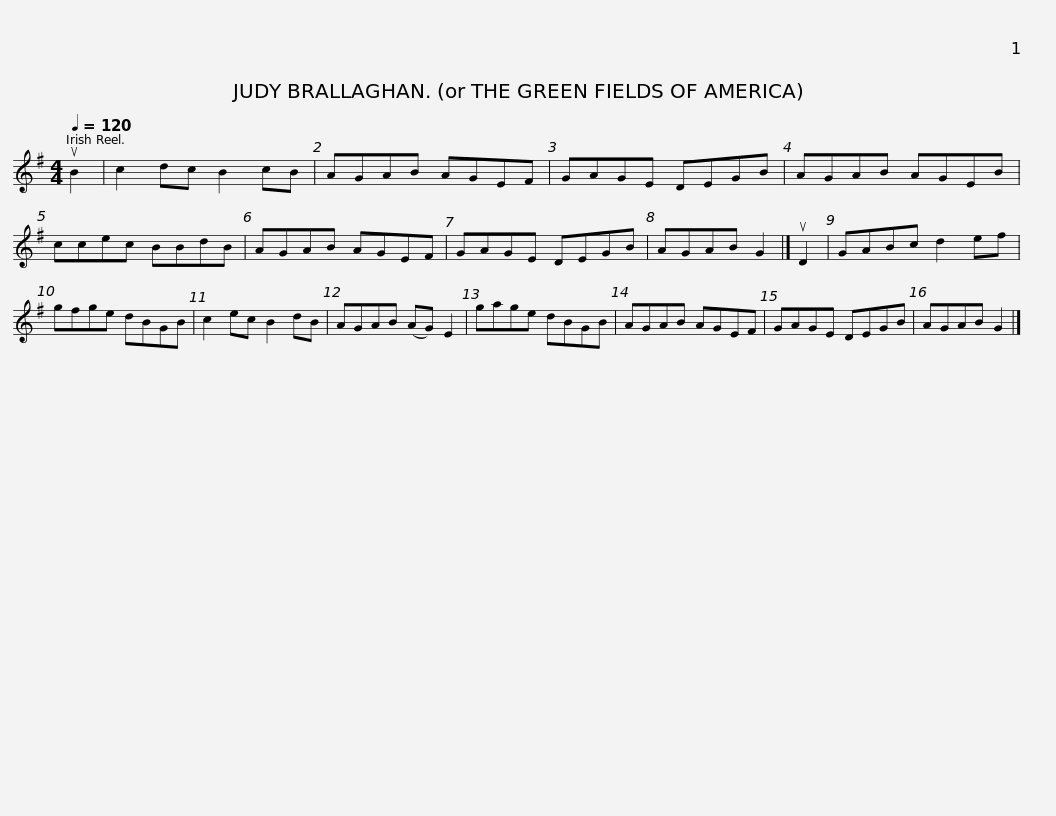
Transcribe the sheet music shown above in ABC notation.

X:1
L:1/8
Q:1/4=120
M:4/4
I:linebreak $
K:G
V:1 treble
V:1
 uB2 | c2 dc B2 cB | AGAB AGEF | GAGE DEGB | AGAB AGEB | %5
 ccec BBdB |$ AGAB AGEF | GAGE DEGB | AGAB G2 |] uD2 | %10
 GABc d2 ef | gfge dBGB | c2 ec B2 dB |$ AGAB (AG) E2 | gage dBGB | %15
 AGAB AGEF | GAGE DEGB | AGAB G2 |] %18
